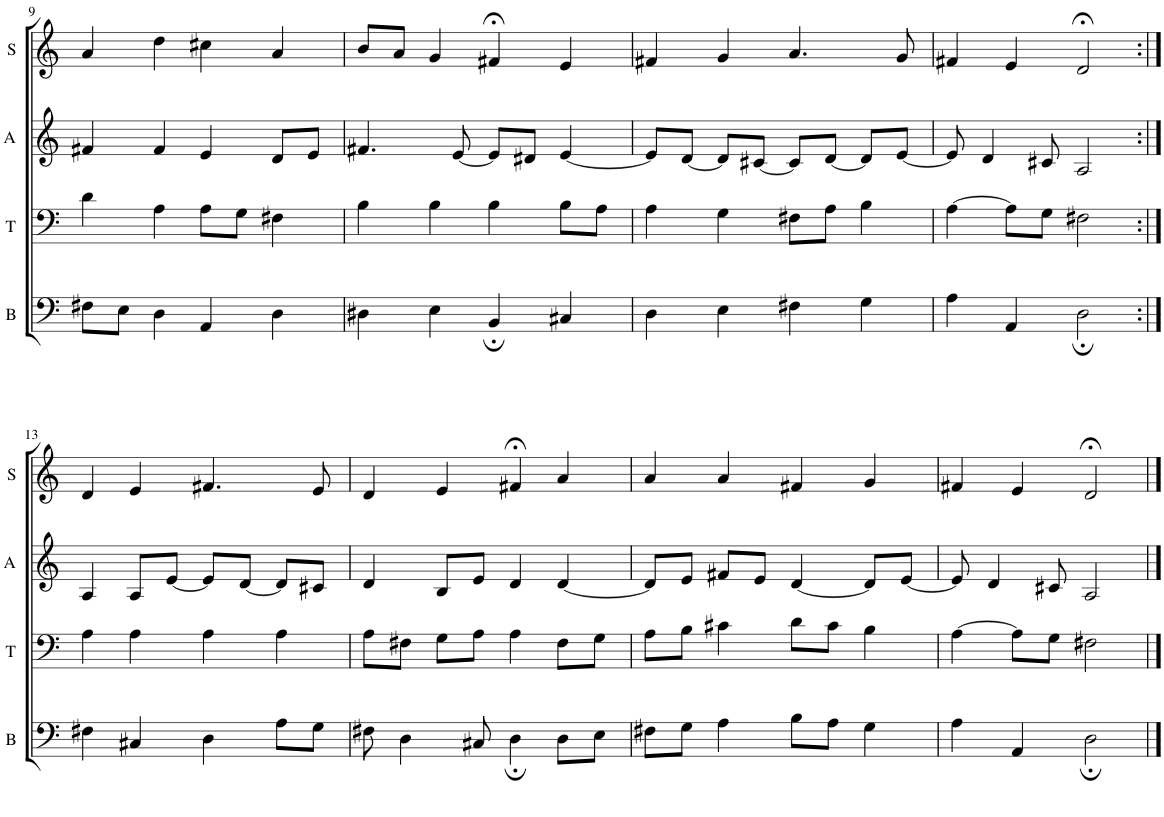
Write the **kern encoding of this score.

**kern	**kern	**kern	**kern
*part4	*part3	*part2	*part1
*staff4	*staff3	*staff2	*staff1
*I"B	*I"T	*I"A	*I"S
*I'B	*I'T	*I'A	*I'S
!!LO:PB:g=z
*clefF4	*clefF4	*clefG2	*clefG2
*k[]	*k[]	*k[]	*k[]
*M4/4	*M4/4	*M4/4	*M4/4
=9	=9	=9	=9
8F#X\L	4d\	4f#X/	4a/
8E\J	.	.	.
4D\	4A\	4f#/	4dd\
4AA/	8A\L	4e/	4cc#X\
.	8G\J	.	.
4D\	4F#X\	8d/L	4a/
.	.	8e/J	.
=10	=10	=10	=10
4D#X\	4B\	4.f#X/	8b/L
.	.	.	8a/J
4E\	4B\	.	4g/
.	.	[8e/	.
4BB;/	4B\	8e/L]	4f#X;</
.	.	8d#X/J	.
4C#X/	8B\L	[4e/	4e/
.	8A\J	.	.
=11	=11	=11	=11
4D\	4A\	8e/L]	4f#X/
.	.	[8d/J	.
4E\	4G\	8d/L]	4g/
.	.	[8c#X/J	.
4F#X\	8F#X\L	8c#/L]	4.a/
.	8A\J	[8d/J	.
4G\	4B\	8d/L]	.
.	.	[8e/J	8g/
=12	=12	=12	=12
4A\	[4A\	8e/]	4f#X/
.	.	4d/	.
4AA/	8A\L]	.	4e/
.	8G\J	8c#X/	.
2D;\	2F#X\	2A/	2d;</
!!LO:LB:g=z
=13:|!	=13:|!	=13:|!	=13:|!
4F#X\	4A\	4A/	4d/
4C#X/	4A\	8A/L	4e/
.	.	[8e/J	.
4D\	4A\	8e/L]	4.f#X/
.	.	[8d/J	.
8A\L	4A\	8d/L]	.
8G\J	.	8c#X/J	8e/
=14	=14	=14	=14
8F#X\	8A\L	4d/	4d/
4D\	8F#X\J	.	.
.	8G\L	8B/L	4e/
8C#X/	8A\J	8e/J	.
4D;\	4A\	4d/	4f#X;</
8D\L	8F#\L	[4d/	4a/
8E\J	8G\J	.	.
=15	=15	=15	=15
8F#X\L	8A\L	8d/L]	4a/
8G\J	8B\J	8e/J	.
4A\	4c#X\	8f#X/L	4a/
.	.	8e/J	.
8B\L	8d\L	[4d/	4f#X/
8A\J	8c#\J	.	.
4G\	4B\	8d/L]	4g/
.	.	[8e/J	.
=16	=16	=16	=16
4A\	[4A\	8e/]	4f#X/
.	.	4d/	.
4AA/	8A\L]	.	4e/
.	8G\J	8c#X/	.
2D;\	2F#X\	2A/	2d;</
==	==	==	==
*-	*-	*-	*-
